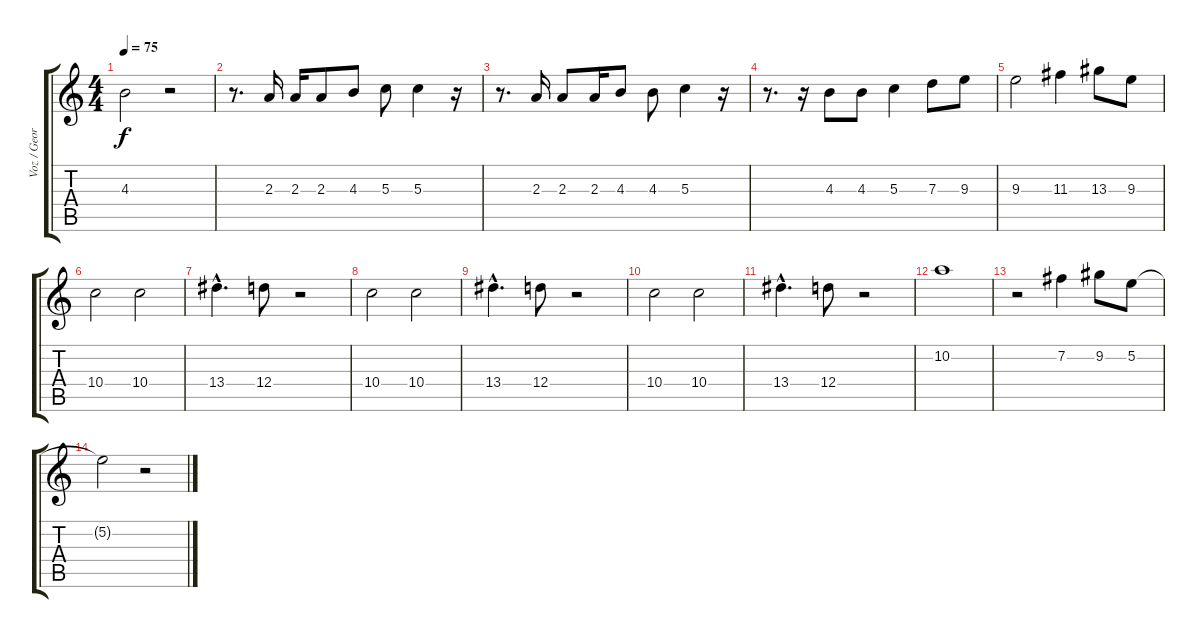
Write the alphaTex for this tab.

\track ("Voz / George" "Voz / Geor") {instrument distortionguitar}
\staff {score tabs}
\tuning (E4 B3 G3 D3 A2 E2) {hide}
\ts (4 4)
\tempo 75
\clef g2
\ks c
4.3.2{dy f} r.2 |
r.8{d volume 13} 2.3.16 2.3.16 2.3.8 4.3.8 5.3.8 5.3.4 r.16 |
r.8{d} 2.3.16 2.3.8 2.3.16 4.3.8 4.3.8 5.3.4 r.16 |
r.8{d} r.16 4.3.8 4.3.8 5.3.4 7.3.8 9.3.8 |
9.3.2 11.3.4 13.3.8 9.3.8 |
10.4.2 10.4.2 |
13.4{hac}.4{d} 12.4.8 r.2 |
10.4.2 10.4.2 |
13.4{hac}.4{d} 12.4.8 r.2 |
10.4.2 10.4.2 |
13.4{hac}.4{d} 12.4.8 r.2 |
10.2.1 |
r.2 7.2.4 9.2.8 5.2.8 |
5.2{t}.2 r.2
